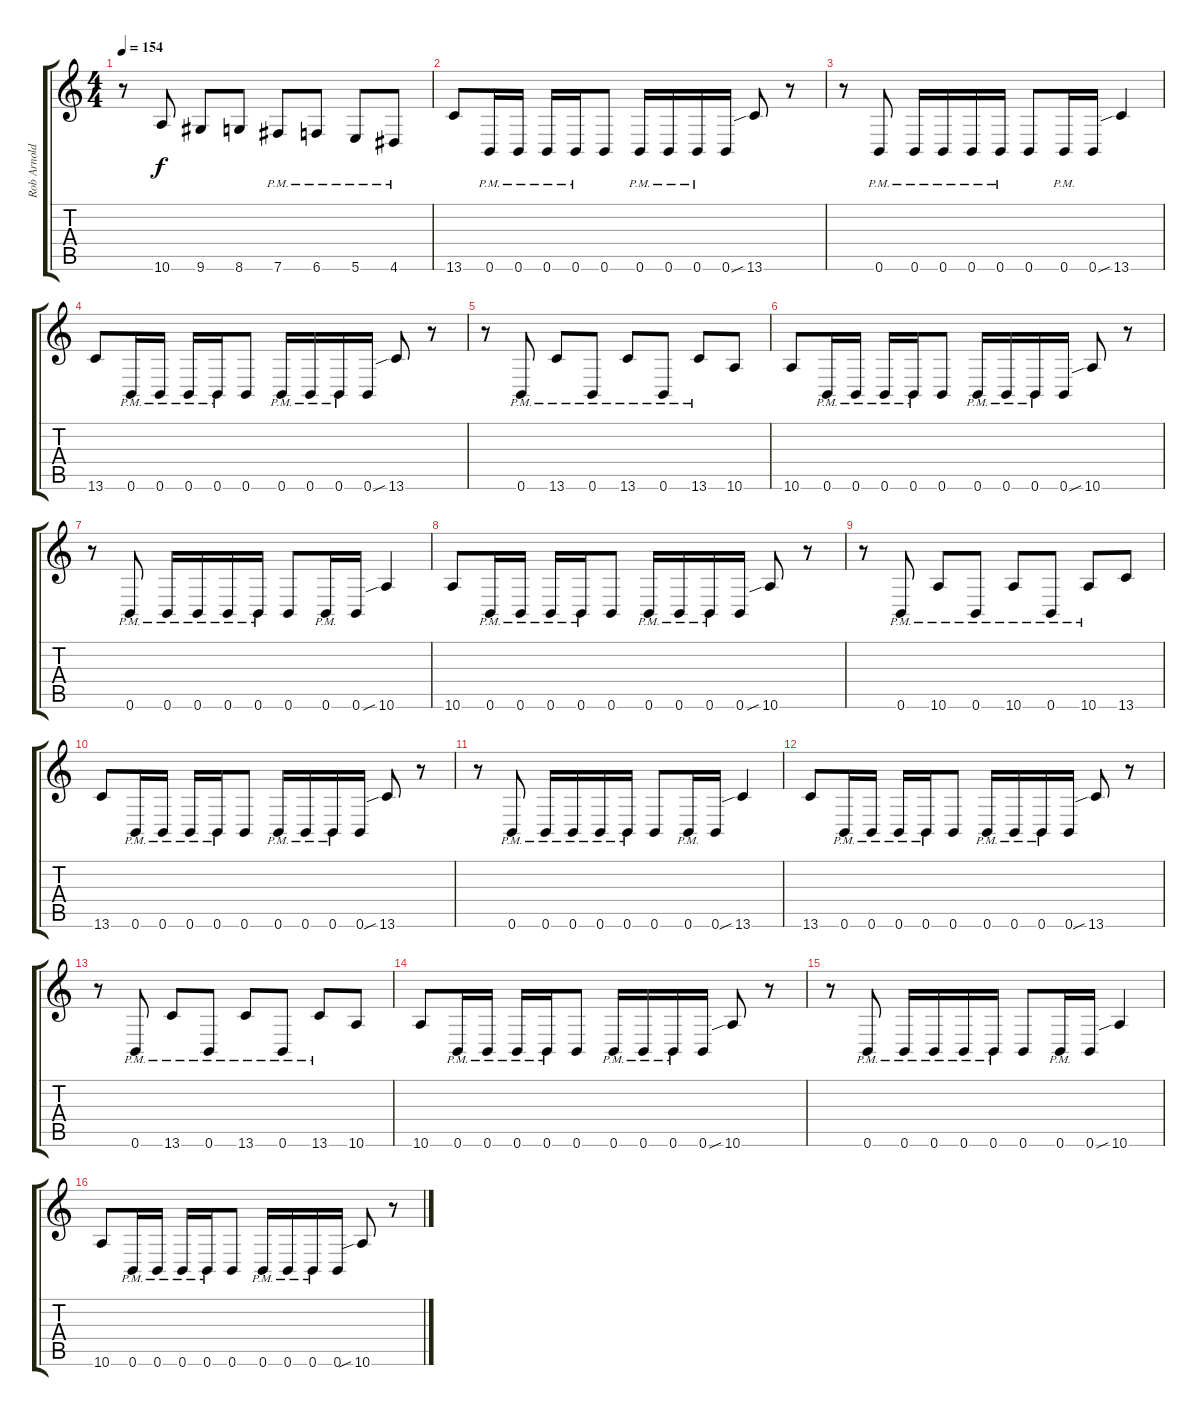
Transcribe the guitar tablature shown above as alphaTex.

\track ("Rob Arnold" "Rob Arnold") {instrument distortionguitar}
\staff {score tabs}
\tuning (Db4 Ab3 E3 B2 Gb2 B1) {hide}
\ts (4 4)
\tempo 154
\clef g2
\ks c
r.8{dy f} 10.6.8 9.6.8 8.6.8 7.6{pm}.8 6.6{pm}.8 5.6{pm}.8 4.6{pm}.8 |
13.6.8 0.6{pm}.16 0.6{pm}.16 0.6{pm}.16 0.6{pm}.16 0.6.8 0.6{pm}.16 0.6{pm}.16 0.6{pm}.16 0.6.16 13.6{sib}.8 r.8 |
r.8 0.6{pm}.8 0.6{pm}.16 0.6{pm}.16 0.6{pm}.16 0.6{pm}.16 0.6.8 0.6{pm}.16 0.6.16 13.6{sib}.4 |
13.6.8 0.6{pm}.16 0.6{pm}.16 0.6{pm}.16 0.6{pm}.16 0.6.8 0.6{pm}.16 0.6{pm}.16 0.6{pm}.16 0.6.16 13.6{sib}.8 r.8 |
r.8 0.6{pm}.8 13.6{pm}.8 0.6{pm}.8 13.6{pm}.8 0.6{pm}.8 13.6{pm}.8 10.6.8 |
10.6.8 0.6{pm}.16 0.6{pm}.16 0.6{pm}.16 0.6{pm}.16 0.6.8 0.6{pm}.16 0.6{pm}.16 0.6{pm}.16 0.6.16 10.6{sib}.8 r.8 |
r.8 0.6{pm}.8 0.6{pm}.16 0.6{pm}.16 0.6{pm}.16 0.6{pm}.16 0.6.8 0.6{pm}.16 0.6.16 10.6{sib}.4 |
10.6.8 0.6{pm}.16 0.6{pm}.16 0.6{pm}.16 0.6{pm}.16 0.6.8 0.6{pm}.16 0.6{pm}.16 0.6{pm}.16 0.6.16 10.6{sib}.8 r.8 |
r.8 0.6{pm}.8 10.6{pm}.8 0.6{pm}.8 10.6{pm}.8 0.6{pm}.8 10.6{pm}.8 13.6.8 |
13.6.8 0.6{pm}.16 0.6{pm}.16 0.6{pm}.16 0.6{pm}.16 0.6.8 0.6{pm}.16 0.6{pm}.16 0.6{pm}.16 0.6.16 13.6{sib}.8 r.8 |
r.8 0.6{pm}.8 0.6{pm}.16 0.6{pm}.16 0.6{pm}.16 0.6{pm}.16 0.6.8 0.6{pm}.16 0.6.16 13.6{sib}.4 |
13.6.8 0.6{pm}.16 0.6{pm}.16 0.6{pm}.16 0.6{pm}.16 0.6.8 0.6{pm}.16 0.6{pm}.16 0.6{pm}.16 0.6.16 13.6{sib}.8 r.8 |
r.8 0.6{pm}.8 13.6{pm}.8 0.6{pm}.8 13.6{pm}.8 0.6{pm}.8 13.6{pm}.8 10.6.8 |
10.6.8 0.6{pm}.16 0.6{pm}.16 0.6{pm}.16 0.6{pm}.16 0.6.8 0.6{pm}.16 0.6{pm}.16 0.6{pm}.16 0.6.16 10.6{sib}.8 r.8 |
r.8 0.6{pm}.8 0.6{pm}.16 0.6{pm}.16 0.6{pm}.16 0.6{pm}.16 0.6.8 0.6{pm}.16 0.6.16 10.6{sib}.4 |
10.6.8 0.6{pm}.16 0.6{pm}.16 0.6{pm}.16 0.6{pm}.16 0.6.8 0.6{pm}.16 0.6{pm}.16 0.6{pm}.16 0.6.16 10.6{sib}.8 r.8
